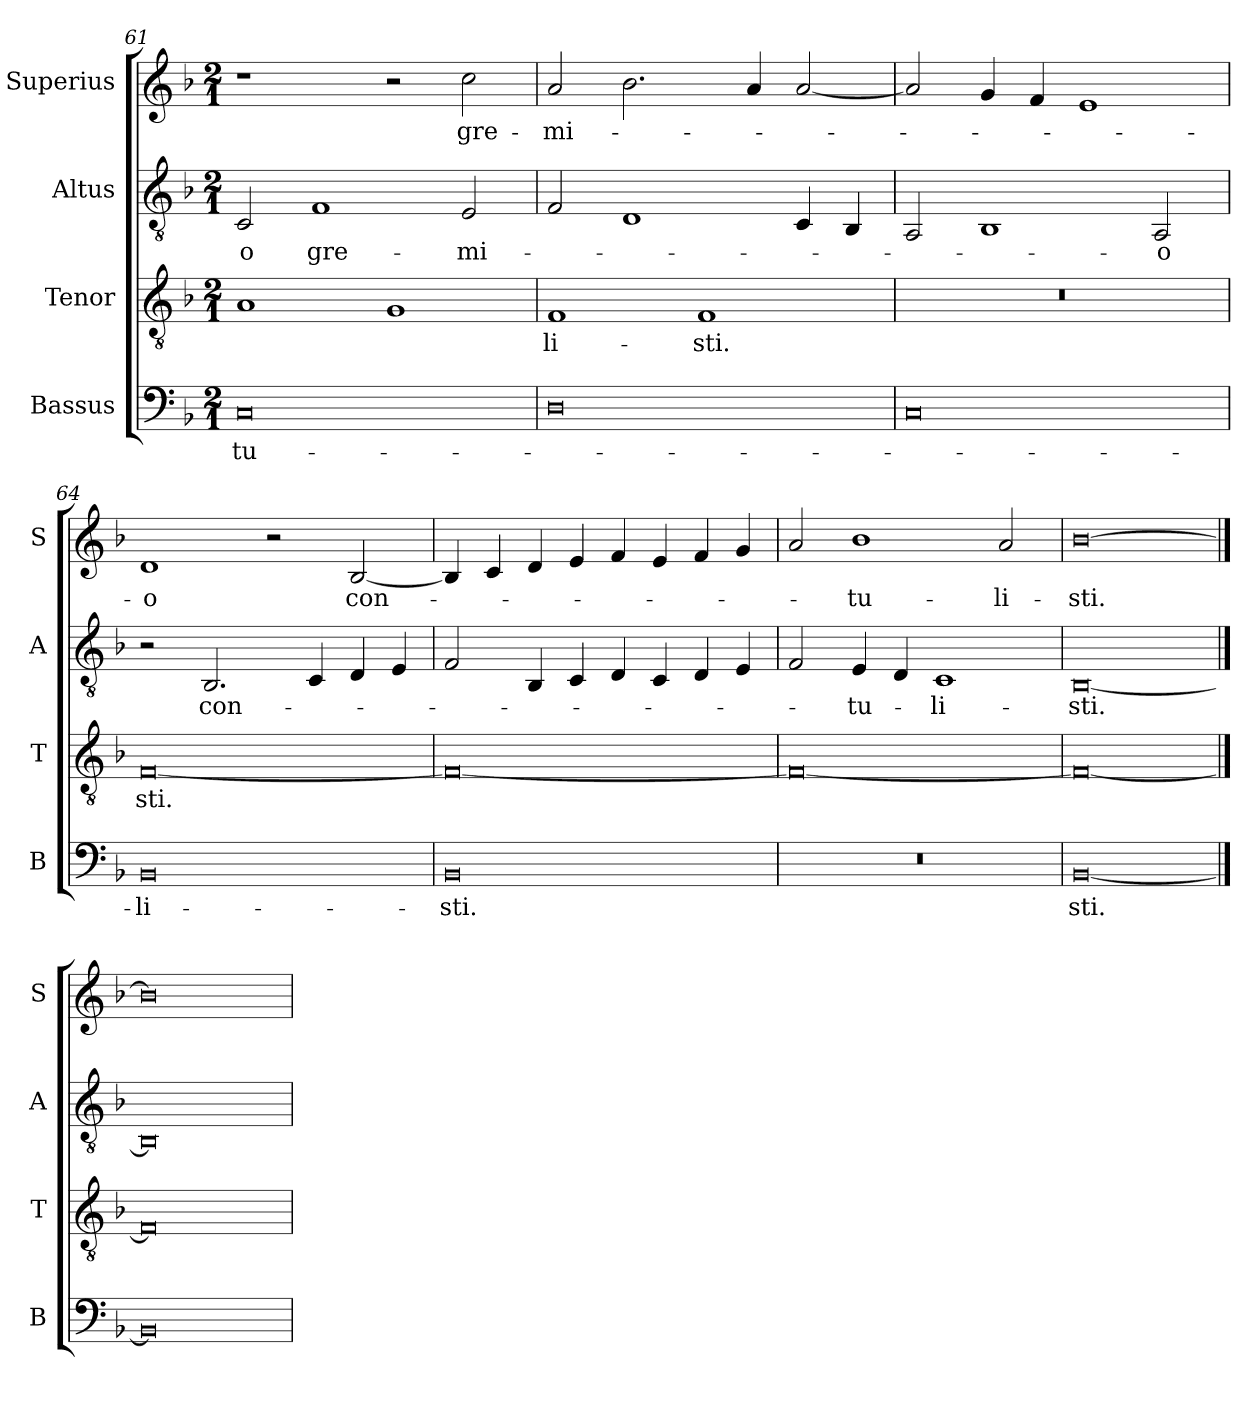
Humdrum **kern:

**kern	**text	**kern	**text	**kern	**text	**kern	**text
*part4	*part4	*part3	*part3	*part2	*part2	*part1	*part1
*staff4	*staff4	*staff3	*staff3	*staff2	*staff2	*staff1	*staff1
*I"Bassus	*	*I"Tenor	*	*I"Altus	*	*I"Superius	*
*I'B	*	*I'T	*	*I'A	*	*I'S	*
*clefF4	*	*clefGv2	*	*clefGv2	*	*clefG2	*
*k[b-]	*	*k[b-]	*	*k[b-]	*	*k[b-]	*
*F:	*	*F:	*	*F:	*	*F:	*
*M2/1	*	*M2/1	*	*M2/1	*	*M2/1	*
=61	=61	=61	=61	=61	=61	=61	=61
0C	-tu-	1A	.	2C	-o	1r	.
.	.	.	.	1F	gre-	.	.
.	.	1G	.	.	.	2r	.
.	.	.	.	2E	-mi-	2cc	gre-
=62	=62	=62	=62	=62	=62	=62	=62
0D	.	1F	-li-	2F	.	2a	-mi-
.	.	.	.	1D	.	2.b-	.
.	.	1F	-sti.	.	.	.	.
.	.	.	.	.	.	4a	.
.	.	.	.	4C	.	[2a	.
.	.	.	.	4BB-	.	.	.
=63	=63	=63	=63	=63	=63	=63	=63
0C	.	0r	.	2AA	.	2a]	.
.	.	.	.	1BB-	.	4g	.
.	.	.	.	.	.	4f	.
.	.	.	.	.	.	1e	.
.	.	.	.	2AA	-o	.	.
=64	=64	=64	=64	=64	=64	=64	=64
0BB-	-li-	[0F	-sti.	2r	.	1d	-o
.	.	.	.	2.BB-	con-	.	.
.	.	.	.	.	.	2r	.
.	.	.	.	4C	.	.	.
.	.	.	.	4D	.	[2B-	con-
.	.	.	.	4E	.	.	.
=65	=65	=65	=65	=65	=65	=65	=65
0BB-	-sti.	0F_	.	2F	.	4B-]	.
.	.	.	.	.	.	4c	.
.	.	.	.	4BB-	.	4d	.
.	.	.	.	4C	.	4e	.
.	.	.	.	4D	.	4f	.
.	.	.	.	4C	.	4e	.
.	.	.	.	4D	.	4f	.
.	.	.	.	4E	.	4g	.
=66	=66	=66	=66	=66	=66	=66	=66
0r	.	0F_	.	2F	.	2a	.
.	.	.	.	4E	-tu-	1b-	-tu-
.	.	.	.	4D	.	.	.
.	.	.	.	1C	-li-	.	.
.	.	.	.	.	.	2a	-li-
=67	=67	=67	=67	=67	=67	=67	=67
[0BB-	-sti.	0F_	.	[0BB-	-sti.	[0b-	-sti.
==68	==68	==68	==68	==68	==68	==68	==68
0BB-]	.	0F]	.	0BB-]	.	0b-]	.
=	=	=	=	=	=	=	=
*-	*-	*-	*-	*-	*-	*-	*-
